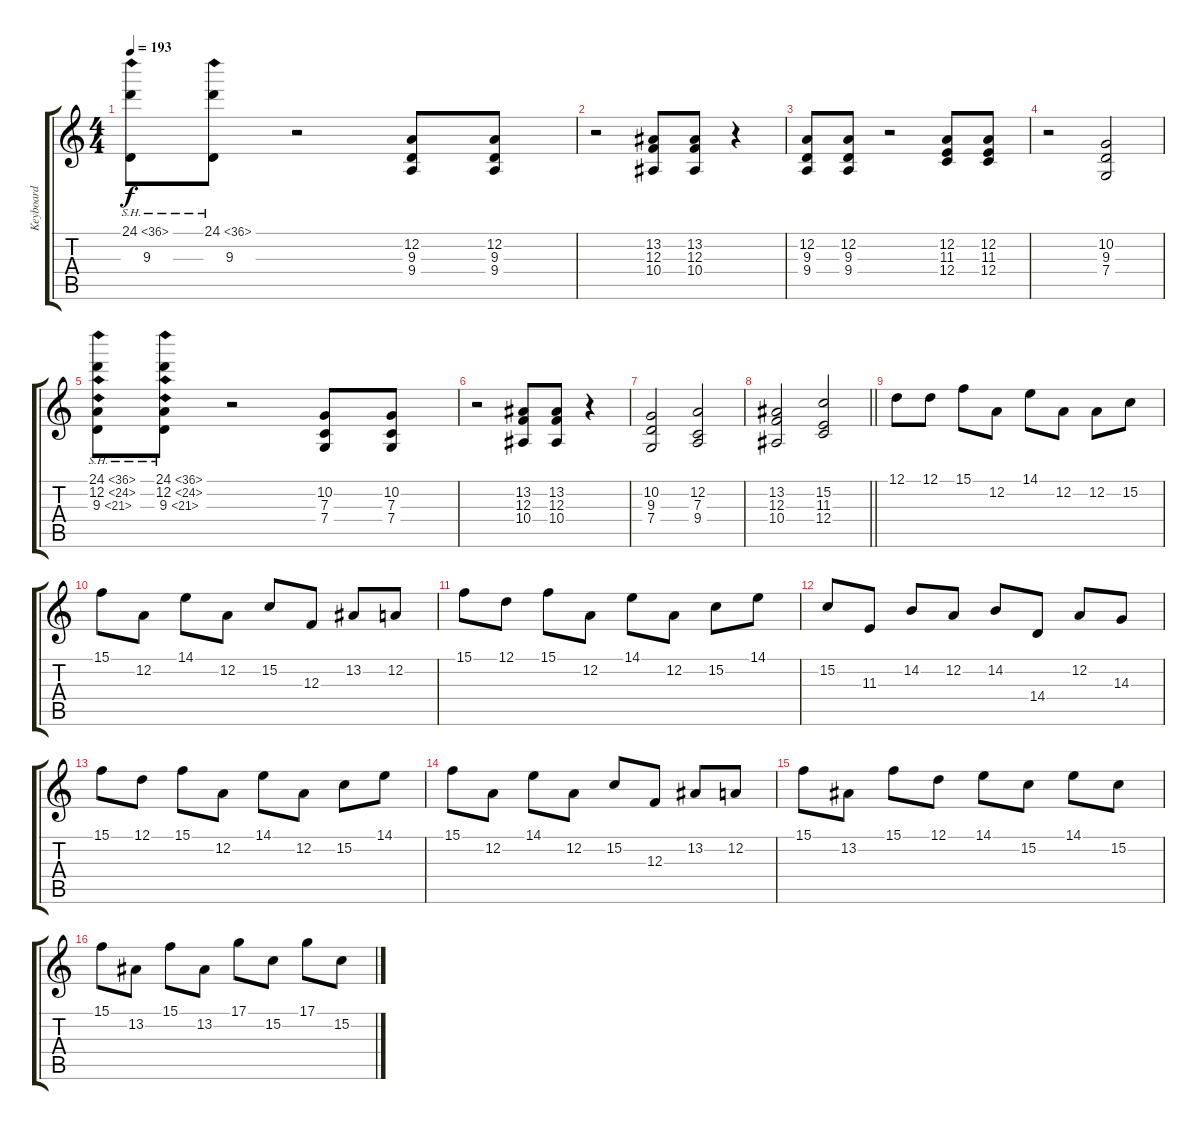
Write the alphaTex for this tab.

\track ("Keyboard" "Keyboard") {instrument stringensemble1}
\staff {score tabs}
\tuning (D4 A3 F3 C3 G2 D2) {hide}
\ts (4 4)
\tempo 193
\clef g2
\ks c
(24.1{sh 12} 9.3).8{dy f instrument orchestrahit} (24.1{sh 12} 9.3).8 r.2 (12.2 9.3 9.4).8{instrument stringensemble1} (12.2 9.3 9.4).8 |
r.2 (13.2 12.3 10.4).8 (13.2 12.3 10.4).8 r.4 |
(12.2 9.3 9.4).8 (12.2 9.3 9.4).8 r.2 (12.2 11.3 12.4).8 (12.2 11.3 12.4).8 |
r.2 (10.2 9.3 7.4).2 |
(24.1{sh 12} 12.2{sh 12} 9.3{sh 12}).8{instrument orchestrahit} (24.1{sh 12} 12.2{sh 12} 9.3{sh 12}).8 r.2 (10.2 7.3 7.4).8{instrument stringensemble1} (10.2 7.3 7.4).8 |
r.2 (13.2 12.3 10.4).8 (13.2 12.3 10.4).8 r.4 |
(10.2 9.3 7.4).2 (12.2 7.3 9.4).2 |
\barLineRight lightlight
(13.2 12.3 10.4).2 (15.2 11.3 12.4).2 |
12.1.8{volume 10 instrument lead2sawtooth} 12.1.8 15.1.8 12.2.8 14.1.8 12.2.8 12.2.8 15.2.8 |
15.1.8 12.2.8 14.1.8 12.2.8 15.2.8 12.3.8 13.2.8 12.2.8 |
15.1.8 12.1.8 15.1.8 12.2.8 14.1.8 12.2.8 15.2.8 14.1.8 |
15.2.8 11.3.8 14.2.8 12.2.8 14.2.8 14.4.8 12.2.8 14.3.8 |
15.1.8 12.1.8 15.1.8 12.2.8 14.1.8 12.2.8 15.2.8 14.1.8 |
15.1.8 12.2.8 14.1.8 12.2.8 15.2.8 12.3.8 13.2.8 12.2.8 |
15.1.8 13.2.8 15.1.8 12.1.8 14.1.8 15.2.8 14.1.8 15.2.8 |
15.1.8 13.2.8 15.1.8 13.2.8 17.1.8 15.2.8 17.1.8 15.2.8
